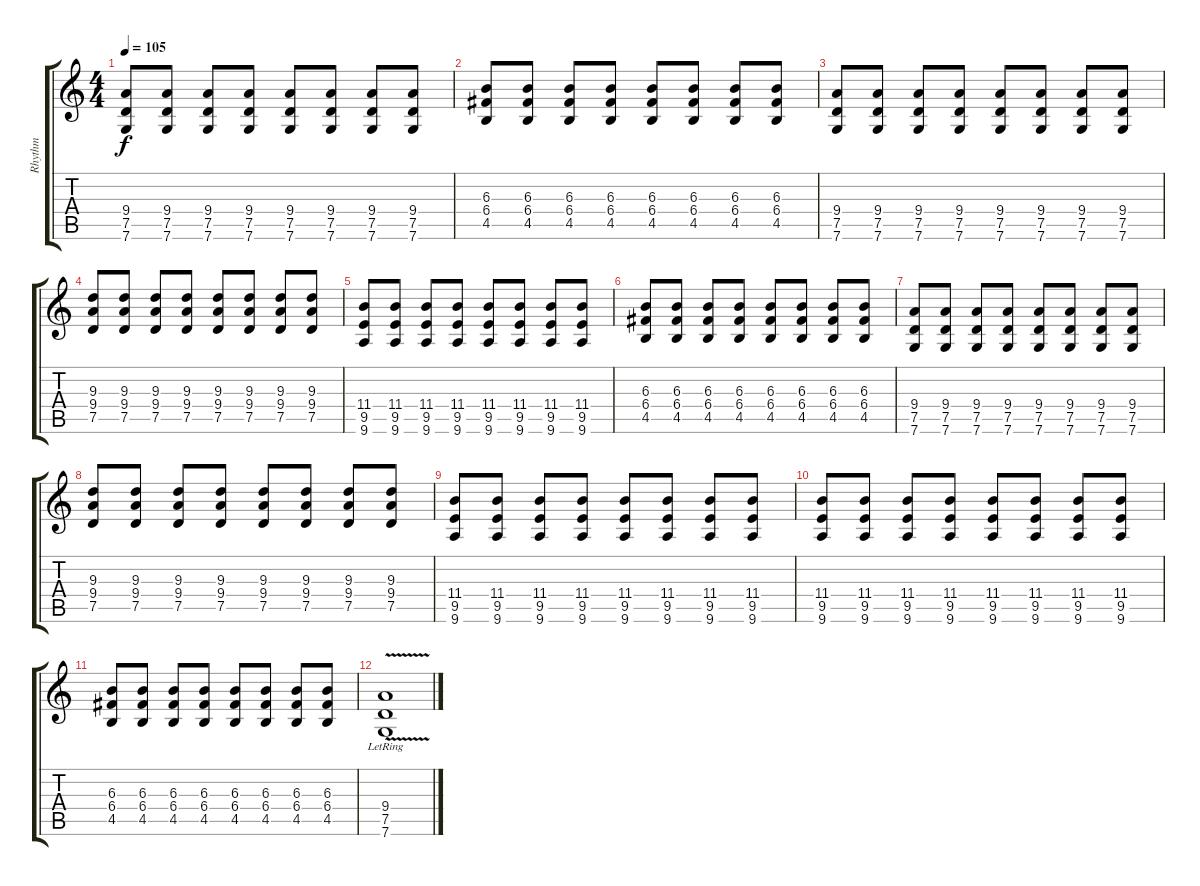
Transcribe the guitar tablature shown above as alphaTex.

\track ("Rhythm" "Rhythm") {instrument acousticguitarsteel}
\staff {score tabs}
\tuning (D4 A3 F3 C3 G2 C2) {hide}
\ts (4 4)
\tempo 105
\clef g2
\ks c
(9.4 7.5 7.6).8{dy f} (9.4 7.5 7.6).8 (9.4 7.5 7.6).8 (9.4 7.5 7.6).8 (9.4 7.5 7.6).8 (9.4 7.5 7.6).8 (9.4 7.5 7.6).8 (9.4 7.5 7.6).8 |
(6.3 6.4 4.5).8 (6.3 6.4 4.5).8 (6.3 6.4 4.5).8 (6.3 6.4 4.5).8 (6.3 6.4 4.5).8 (6.3 6.4 4.5).8 (6.3 6.4 4.5).8 (6.3 6.4 4.5).8 |
(9.4 7.5 7.6).8 (9.4 7.5 7.6).8 (9.4 7.5 7.6).8 (9.4 7.5 7.6).8 (9.4 7.5 7.6).8 (9.4 7.5 7.6).8 (9.4 7.5 7.6).8 (9.4 7.5 7.6).8 |
(9.3 9.4 7.5).8 (9.3 9.4 7.5).8 (9.3 9.4 7.5).8 (9.3 9.4 7.5).8 (9.3 9.4 7.5).8 (9.3 9.4 7.5).8 (9.3 9.4 7.5).8 (9.3 9.4 7.5).8 |
(11.4 9.5 9.6).8 (11.4 9.5 9.6).8 (11.4 9.5 9.6).8 (11.4 9.5 9.6).8 (11.4 9.5 9.6).8 (11.4 9.5 9.6).8 (11.4 9.5 9.6).8 (11.4 9.5 9.6).8 |
(6.3 6.4 4.5).8 (6.3 6.4 4.5).8 (6.3 6.4 4.5).8 (6.3 6.4 4.5).8 (6.3 6.4 4.5).8 (6.3 6.4 4.5).8 (6.3 6.4 4.5).8 (6.3 6.4 4.5).8 |
(9.4 7.5 7.6).8 (9.4 7.5 7.6).8 (9.4 7.5 7.6).8 (9.4 7.5 7.6).8 (9.4 7.5 7.6).8 (9.4 7.5 7.6).8 (9.4 7.5 7.6).8 (9.4 7.5 7.6).8 |
(9.3 9.4 7.5).8 (9.3 9.4 7.5).8 (9.3 9.4 7.5).8 (9.3 9.4 7.5).8 (9.3 9.4 7.5).8 (9.3 9.4 7.5).8 (9.3 9.4 7.5).8 (9.3 9.4 7.5).8 |
(11.4 9.5 9.6).8 (11.4 9.5 9.6).8 (11.4 9.5 9.6).8 (11.4 9.5 9.6).8 (11.4 9.5 9.6).8 (11.4 9.5 9.6).8 (11.4 9.5 9.6).8 (11.4 9.5 9.6).8 |
(11.4 9.5 9.6).8 (11.4 9.5 9.6).8 (11.4 9.5 9.6).8 (11.4 9.5 9.6).8 (11.4 9.5 9.6).8 (11.4 9.5 9.6).8 (11.4 9.5 9.6).8 (11.4 9.5 9.6).8 |
(6.3 6.4 4.5).8 (6.3 6.4 4.5).8 (6.3 6.4 4.5).8 (6.3 6.4 4.5).8 (6.3 6.4 4.5).8 (6.3 6.4 4.5).8 (6.3 6.4 4.5).8 (6.3 6.4 4.5).8 |
(9.4{lr} 7.5{lr} 7.6{v lr}).1
